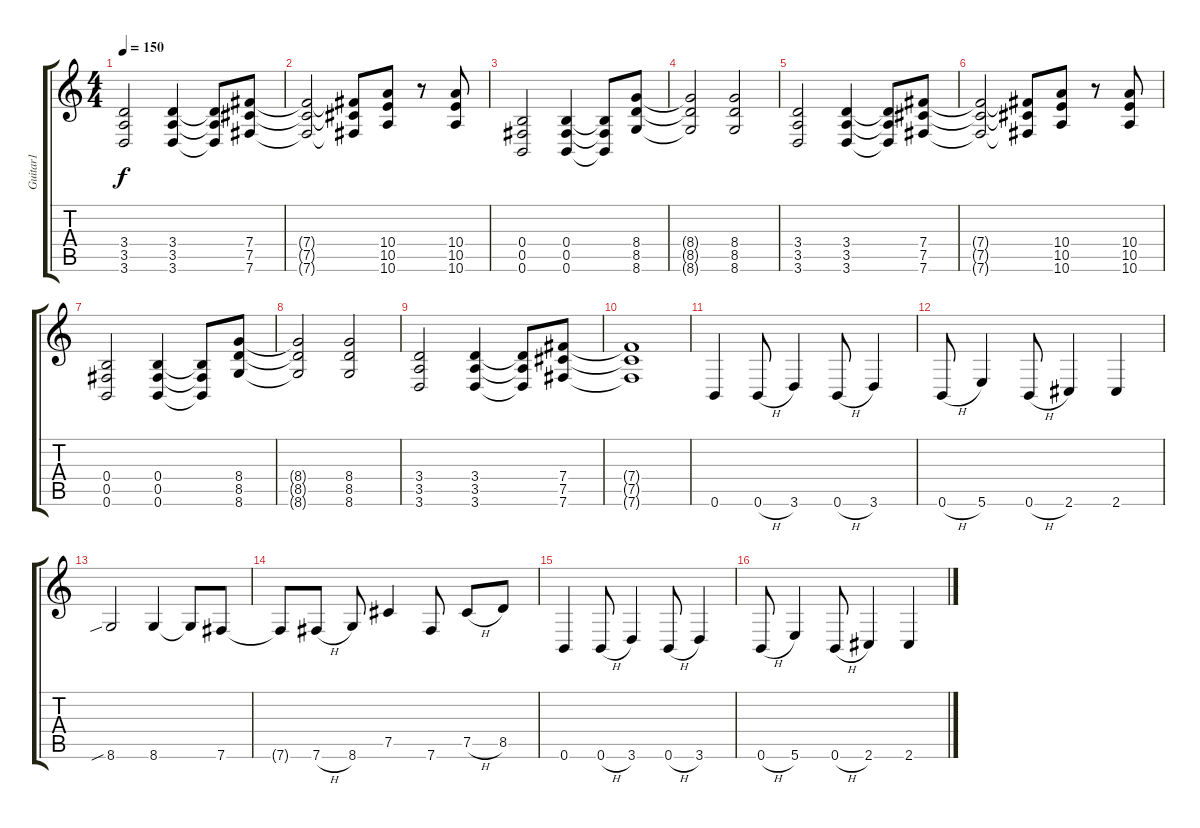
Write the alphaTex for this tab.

\track ("Guitar1" "Guitar1") {instrument distortionguitar}
\staff {score tabs}
\tuning (Db4 Ab3 E3 B2 Gb2 B1) {hide}
\ts (4 4)
\tempo 150
\clef g2
\ks c
(3.4 3.5 3.6).2{dy f} (3.4 3.5 3.6).4 (3.4{t} 3.5{t} 3.6{t}).8 (7.4 7.5 7.6).8 |
(7.4{t} 7.5{t} 7.6{t}).2 (7.4{t} 7.5{t} 7.6{t}).8 (10.4 10.5 10.6).8 r.8 (10.4 10.5 10.6).8 |
(0.4 0.5 0.6).2 (0.4 0.5 0.6).4 (0.4{t} 0.5{t} 0.6{t}).8 (8.4 8.5 8.6).8 |
(8.4{t} 8.5{t} 8.6{t}).2 (8.4 8.5 8.6).2 |
(3.4 3.5 3.6).2 (3.4 3.5 3.6).4 (3.4{t} 3.5{t} 3.6{t}).8 (7.4 7.5 7.6).8 |
(7.4{t} 7.5{t} 7.6{t}).2 (7.4{t} 7.5{t} 7.6{t}).8 (10.4 10.5 10.6).8 r.8 (10.4 10.5 10.6).8 |
(0.4 0.5 0.6).2 (0.4 0.5 0.6).4 (0.4{t} 0.5{t} 0.6{t}).8 (8.4 8.5 8.6).8 |
(8.4{t} 8.5{t} 8.6{t}).2 (8.4 8.5 8.6).2 |
(3.4 3.5 3.6).2 (3.4 3.5 3.6).4 (3.4{t} 3.5{t} 3.6{t}).8 (7.4 7.5 7.6).8 |
(7.4{t} 7.5{t} 7.6{t}).1 |
0.6.4 0.6{h}.8 3.6.4 0.6{h}.8 3.6.4 |
0.6{h}.8 5.6.4 0.6{h}.8 2.6.4 2.6.4 |
8.6{sib}.2 8.6.4 8.6{t}.8 7.6.8 |
7.6{t}.8 7.6{h}.8 8.6.8 7.5.4 7.6.8 7.5{h}.8 8.5.8 |
0.6.4 0.6{h}.8 3.6.4 0.6{h}.8 3.6.4 |
0.6{h}.8 5.6.4 0.6{h}.8 2.6.4 2.6.4
